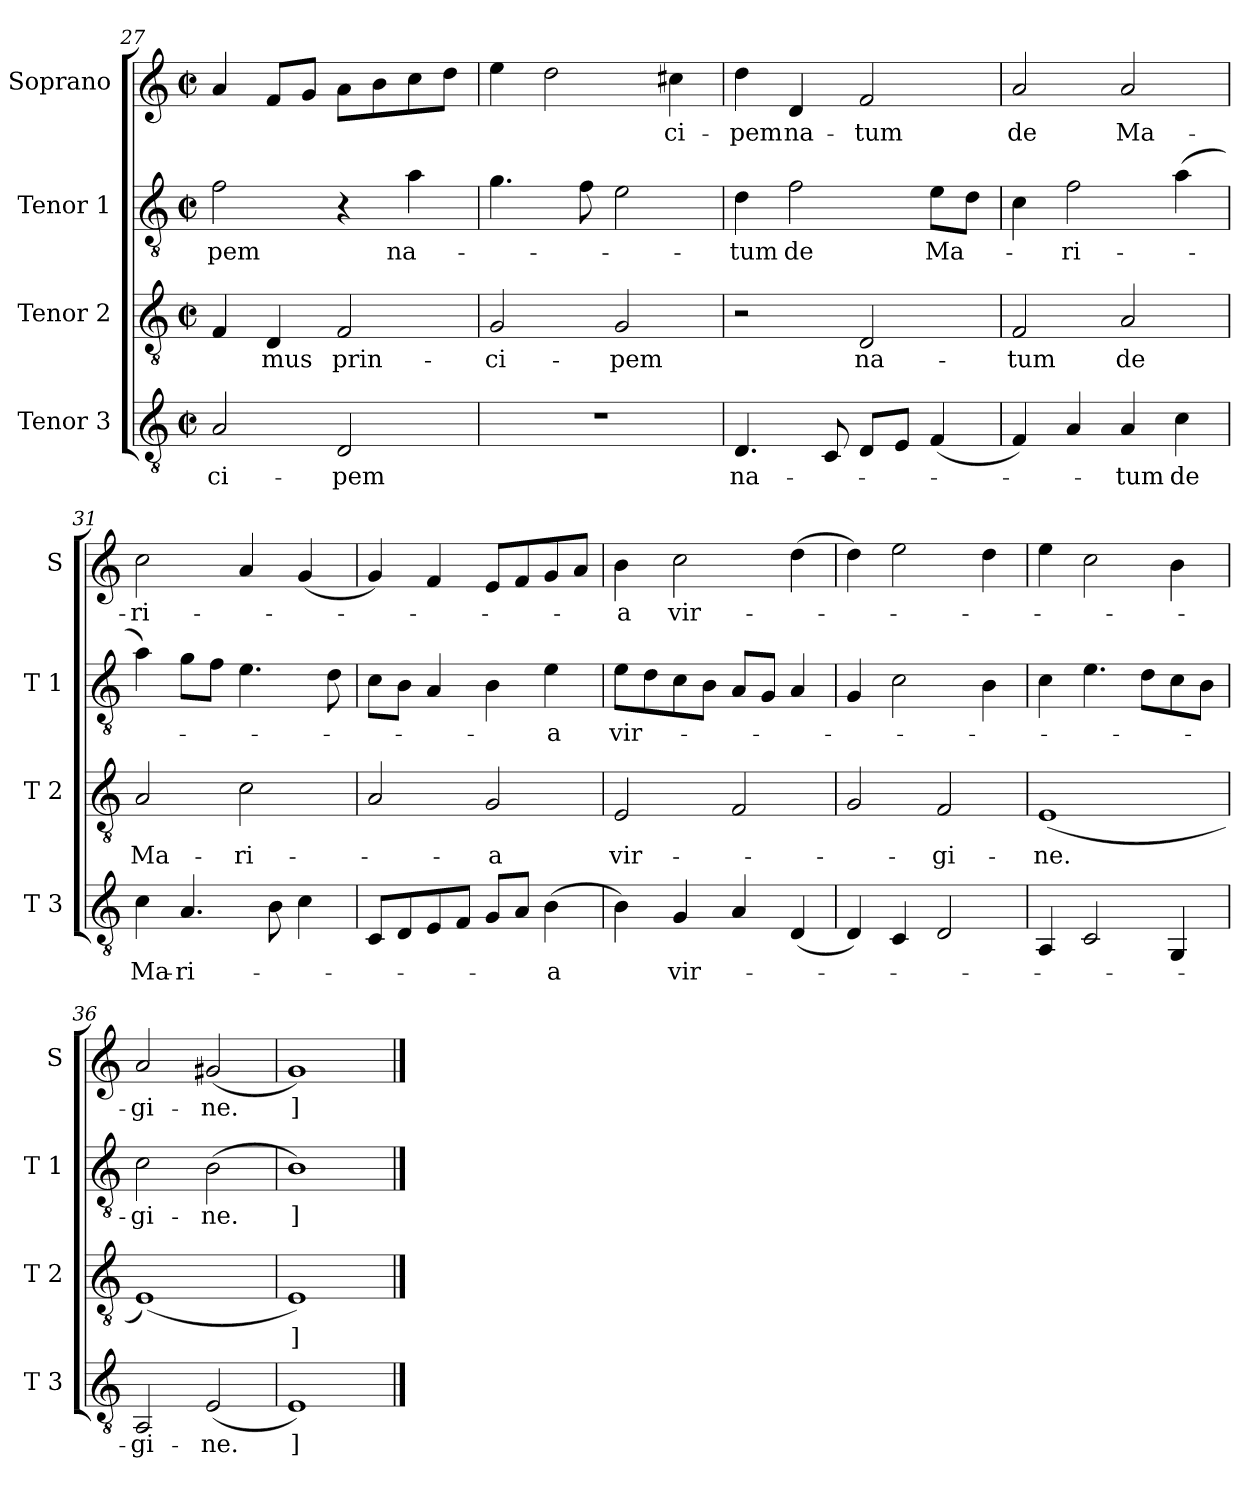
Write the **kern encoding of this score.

**kern	**text	**kern	**text	**kern	**text	**kern	**text
*part4	*part4	*part3	*part3	*part2	*part2	*part1	*part1
*staff4	*staff4	*staff3	*staff3	*staff2	*staff2	*staff1	*staff1
*I"Tenor 3	*	*I"Tenor 2	*	*I"Tenor 1	*	*I"Soprano	*
*I'T 3	*	*I'T 2	*	*I'T 1	*	*I'S	*
*clefGv2	*	*clefGv2	*	*clefGv2	*	*clefG2	*
*k[]	*	*k[]	*	*k[]	*	*k[]	*
*C:	*	*C:	*	*C:	*	*C:	*
*M2/2	*	*M2/2	*	*M2/2	*	*M2/2	*
*met(c|)	*	*met(c|)	*	*met(c|)	*	*met(c|)	*
=27	=27	=27	=27	=27	=27	=27	=27
2A/	-ci-	4F/	.	2f\	-pem	4a/	.
.	.	4D/	-mus	.	.	8f/L	.
.	.	.	.	.	.	8g/J	.
2D/	-pem	2F/	prin-	4r	.	8a\L	.
.	.	.	.	.	.	8b\	.
.	.	.	.	4a\	na-	8cc\	.
.	.	.	.	.	.	8dd\J	.
=28	=28	=28	=28	=28	=28	=28	=28
1r	.	2G/	-ci-	4.g\	.	4ee\	.
.	.	.	.	.	.	2dd\	.
.	.	.	.	8f\	.	.	.
.	.	2G/	-pem	2e\	.	.	.
.	.	.	.	.	.	4cc#X\	-ci-
=29	=29	=29	=29	=29	=29	=29	=29
4.D/	na-	2r	.	4d\	-tum	4dd\	-pem
.	.	.	.	2f\	de	4d/	na-
8C/	.	.	.	.	.	.	.
8D/L	.	2D/	na-	.	.	2f/	-tum
8E/J	.	.	.	.	.	.	.
(4F/	.	.	.	8e\L	Ma-	.	.
.	.	.	.	8d\J	.	.	.
=30	=30	=30	=30	=30	=30	=30	=30
4F/)	.	2F/	-tum	4c\	.	2a/	de
4A/	.	.	.	2f\	-ri-	.	.
4A/	-tum	2A/	de	.	.	2a/	Ma-
4c\	de	.	.	(4a\	.	.	.
!!LO:LB:g=z
=31	=31	=31	=31	=31	=31	=31	=31
4c\	Ma-	2A/	Ma-	4a\)	.	2cc\	-ri-
4.A/	-ri-	.	.	8g\L	.	.	.
.	.	.	.	8f\J	.	.	.
.	.	2c\	-ri-	4.e\	.	4a/	.
8B\	.	.	.	.	.	.	.
4c\	.	.	.	.	.	(4g/	.
.	.	.	.	8d\	.	.	.
=32	=32	=32	=32	=32	=32	=32	=32
8C/L	.	2A/	.	8c\L	.	4g/)	.
8D/	.	.	.	8B\J	.	.	.
8E/	.	.	.	4A/	.	4f/	.
8F/J	.	.	.	.	.	.	.
8G/L	.	2G/	-a	4B\	.	8e/L	.
8A/J	.	.	.	.	.	8f/	.
(4B\	-a	.	.	4e\	-a	8g/	.
.	.	.	.	.	.	8a/J	.
=33	=33	=33	=33	=33	=33	=33	=33
4B\)	.	2E/	vir-	8e\L	vir-	4b\	-a
.	.	.	.	8d\	.	.	.
4G/	vir-	.	.	8c\	.	2cc\	vir-
.	.	.	.	8B\J	.	.	.
4A/	.	2F/	.	8A/L	.	.	.
.	.	.	.	8G/J	.	.	.
(4D/	.	.	.	4A/	.	(4dd\	.
=34	=34	=34	=34	=34	=34	=34	=34
4D/)	.	2G/	.	4G/	.	4dd\)	.
4C/	.	.	.	2c\	.	2ee\	.
2D/	.	2F/	-gi-	.	.	.	.
.	.	.	.	4B\	.	4dd\	.
=35	=35	=35	=35	=35	=35	=35	=35
4AA/	.	(1E	-ne.	4c\	.	4ee\	.
2C/	.	.	.	4.e\	.	2cc\	.
.	.	.	.	8d\L	.	.	.
4GG/	.	.	.	8c\	.	4b\	.
.	.	.	.	8B\J	.	.	.
=36	=36	=36	=36	=36	=36	=36	=36
2AA/	-gi-	(1E)	.	2c\	-gi-	2a/	-gi-
(2E/	-ne.	.	.	(2B\	-ne.	(2g#X/	-ne.
=37	=37	=37	=37	=37	=37	=37	=37
1E)	]	1E)	]	1B)	]	1g)	]
==	==	==	==	==	==	==	==
*-	*-	*-	*-	*-	*-	*-	*-
